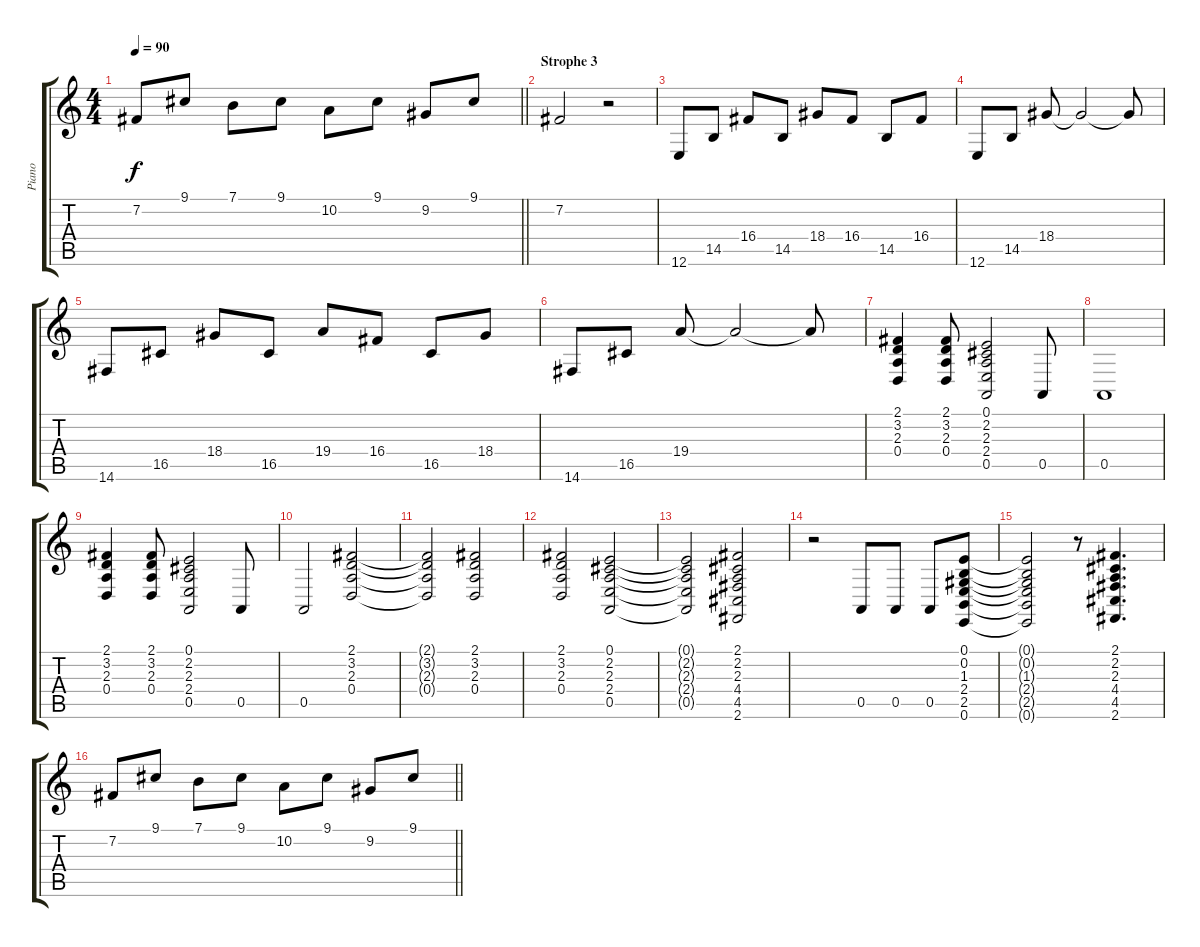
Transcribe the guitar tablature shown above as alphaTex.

\track ("Piano" "Piano") {instrument acousticgrandpiano}
\staff {score tabs}
\tuning (E4 B3 G3 D3 A2 E2) {hide}
\ts (4 4)
\tempo 90
\clef g2
\barLineRight lightlight
\ks c
7.2.8{dy f} 9.1.8 7.1.8 9.1.8 10.2.8 9.1.8 9.2.8 9.1.8 |
\section ("" "Strophe 3")
7.2.2 r.2 |
12.6.8 14.5.8 16.4.8 14.5.8 18.4.8 16.4.8 14.5.8 16.4.8 |
12.6.8 14.5.8 18.4.8 18.4{t}.2 18.4{t}.8 |
14.6.8 16.5.8 18.4.8 16.5.8 19.4.8 16.4.8 16.5.8 18.4.8 |
14.6.8 16.5.8 19.4.8 19.4{t}.2 19.4{t}.8 |
(2.1 3.2 2.3 0.4).4 (2.1 3.2 2.3 0.4).8 (0.1 2.2 2.3 2.4 0.5).2 0.5.8 |
0.5.1 |
(2.1 3.2 2.3 0.4).4 (2.1 3.2 2.3 0.4).8 (0.1 2.2 2.3 2.4 0.5).2 0.5.8 |
0.5.2 (2.1 3.2 2.3 0.4).2 |
(2.1{t} 3.2{t} 2.3{t} 0.4{t}).2 (2.1 3.2 2.3 0.4).2 |
(2.1 3.2 2.3 0.4).2 (0.1 2.2 2.3 2.4 0.5).2 |
(0.1{t} 2.2{t} 2.3{t} 2.4{t} 0.5{t}).2 (2.1 2.2 2.3 4.4 4.5 2.6).2 |
r.2 0.5.8 0.5.8 0.5.8 (0.1 0.2 1.3 2.4 2.5 0.6).8 |
(0.1{t} 0.2{t} 1.3{t} 2.4{t} 2.5{t} 0.6{t}).2 r.8 (2.1 2.2 2.3 4.4 4.5 2.6).4{d} |
\barLineRight lightlight
7.2.8 9.1.8 7.1.8 9.1.8 10.2.8 9.1.8 9.2.8 9.1.8
